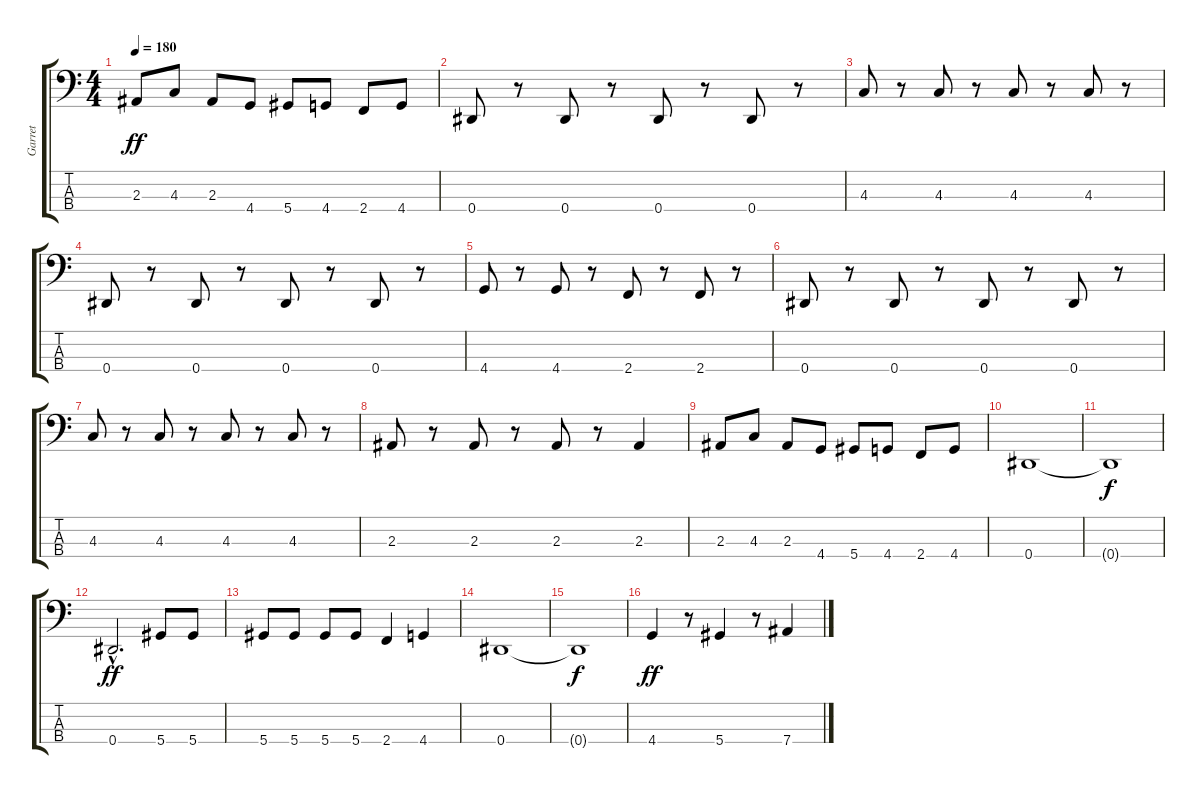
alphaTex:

\track ("Garret" "Garret") {instrument electricbasspick}
\staff {score tabs}
\tuning (Gb2 Db2 Ab1 Eb1) {hide}
\ts (4 4)
\tempo 180
\clef f4
\ks c
2.3.8{dy ff} 4.3.8 2.3.8 4.4.8 5.4.8 4.4.8 2.4.8 4.4.8 |
0.4.8 r.8 0.4.8 r.8 0.4.8 r.8 0.4.8 r.8 |
4.3.8 r.8 4.3.8 r.8 4.3.8 r.8 4.3.8 r.8 |
0.4.8 r.8 0.4.8 r.8 0.4.8 r.8 0.4.8 r.8 |
4.4.8 r.8 4.4.8 r.8 2.4.8 r.8 2.4.8 r.8 |
0.4.8 r.8 0.4.8 r.8 0.4.8 r.8 0.4.8 r.8 |
4.3.8 r.8 4.3.8 r.8 4.3.8 r.8 4.3.8 r.8 |
2.3.8 r.8 2.3.8 r.8 2.3.8 r.8 2.3.4 |
2.3.8 4.3.8 2.3.8 4.4.8 5.4.8 4.4.8 2.4.8 4.4.8 |
0.4.1 |
0.4{t}.1{dy f} |
0.4{hac}.2{d dy ff} 5.4.8 5.4.8 |
5.4.8 5.4.8 5.4.8 5.4.8 2.4.4 4.4.4 |
0.4.1 |
0.4{t}.1{dy f} |
4.4.4{dy ff} r.8 5.4.4 r.8 7.4.4
